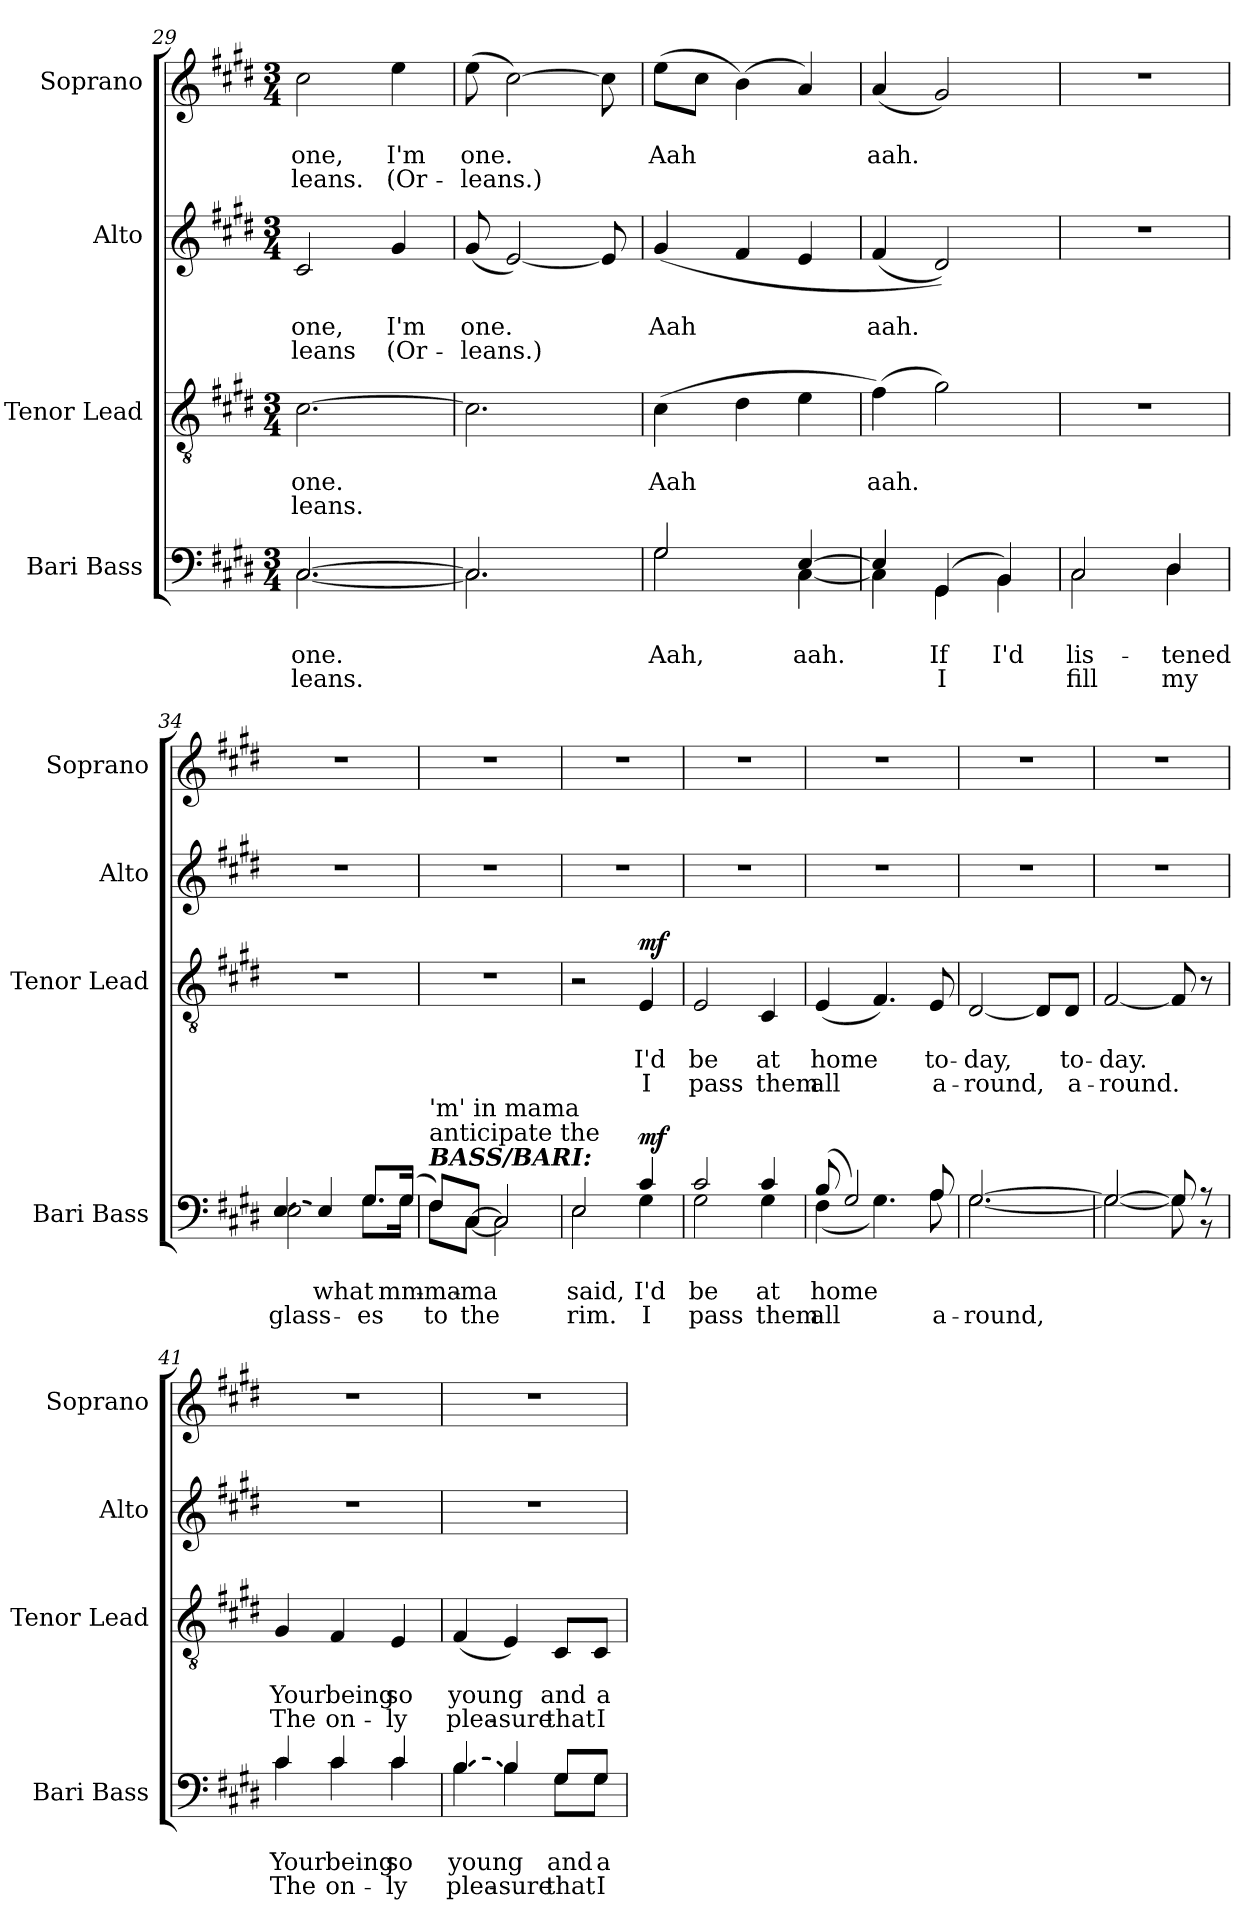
**kern	**text	**text	**text	**dynam	**kern	**text	**text	**text	**dynam	**kern	**text	**text	**text	**kern	**text	**text	**text
*part4	*part4	*part4	*part4	*part4	*part3	*part3	*part3	*part3	*part3	*part2	*part2	*part2	*part2	*part1	*part1	*part1	*part1
*staff4	*staff4	*staff4	*staff4	*staff4	*staff3	*staff3	*staff3	*staff3	*staff3	*staff2	*staff2	*staff2	*staff2	*staff1	*staff1	*staff1	*staff1
*I"Bari Bass	*	*	*	*	*I"Tenor Lead	*	*	*	*	*I"Alto	*	*	*	*I"Soprano	*	*	*
*I'Bari Bass	*	*	*	*	*I'Tenor  Lead	*	*	*	*	*I'Alto	*	*	*	*I'Soprano	*	*	*
*clefF4	*	*	*	*	*clefGv2	*	*	*	*	*clefG2	*	*	*	*clefG2	*	*	*
*k[f#c#g#d#]	*	*	*	*	*k[f#c#g#d#]	*	*	*	*	*k[f#c#g#d#]	*	*	*	*k[f#c#g#d#]	*	*	*
*M3/4	*	*	*	*	*M3/4	*	*	*	*	*M3/4	*	*	*	*M3/4	*	*	*
=29	=29	=29	=29	=29	=29	=29	=29	=29	=29	=29	=29	=29	=29	=29	=29	=29	=29
!	!	!LO:LY:b	!LO:LY:b	!	!	!	!LO:LY:b	!LO:LY:b	!	!	!	!LO:LY:b	!LO:LY:b	!	!	!LO:LY:b	!LO:LY:b
*^	*	*	*	*	*	*	*	*	*	*	*	*	*	*	*	*	*
[2.C#/	[2.C#\	.	one.	-leans.	.	[2.c#\	.	one.	-leans.	.	2c#/	.	one,	-leans	2cc#\	.	one,	-leans.
!	!	!	!	!	!	!	!	!	!	!	!	!	!LO:LY:b	!LO:LY:b	!	!	!LO:LY:b	!LO:LY:b
.	.	.	.	.	.	.	.	.	.	.	4g#/	.	I'm	(Or-	4ee\	.	I'm	(Or-
=30	=30	=30	=30	=30	=30	=30	=30	=30	=30	=30	=30	=30	=30	=30	=30	=30	=30	=30
!	!	!	!	!	!	!	!	!	!	!	!	!	!LO:LY:b	!LO:LY:b	!	!	!LO:LY:b	!LO:LY:b
2.C#/]	2.C#\]	.	.	.	.	2.c#\]	.	.	.	.	(8g#/	.	one.	-leans.)	(8ee\	.	one.	-leans.)
.	.	.	.	.	.	.	.	.	.	.	[2e/)	.	.	.	[2cc#\)	.	.	.
.	.	.	.	.	.	.	.	.	.	.	8e/]	.	.	.	8cc#\]	.	.	.
=31	=31	=31	=31	=31	=31	=31	=31	=31	=31	=31	=31	=31	=31	=31	=31	=31	=31	=31
!	!	!	!LO:LY:b	!	!	!	!	!LO:LY:b	!	!	!	!	!LO:LY:b	!	!	!	!LO:LY:b	!
2G#/	2G#\	.	Aah,	.	.	(4c#\	.	Aah	.	.	(4g#/	.	Aah	.	(8ee\L	.	Aah	.
.	.	.	.	.	.	.	.	.	.	.	.	.	.	.	8cc#\J	.	.	.
.	.	.	.	.	.	4d#\	.	.	.	.	4f#/	.	.	.	(4b\)	.	.	.
!	!	!	!LO:LY:b	!	!	!	!	!	!	!	!	!	!	!	!	!	!	!
[4E/	[4C#\	.	aah.	.	.	4e\	.	.	.	.	4e/	.	.	.	4a/)	.	.	.
=32	=32	=32	=32	=32	=32	=32	=32	=32	=32	=32	=32	=32	=32	=32	=32	=32	=32	=32
!	!	!	!	!	!	!	!	!LO:LY:b	!	!	!	!	!LO:LY:b	!	!	!	!LO:LY:b	!
4E/]	4C#\]	.	.	.	.	(4f#\)	.	aah.	.	.	(4f#/	.	aah.	.	(4a/	.	aah.	.
!	!	!	!LO:LY:b	!LO:LY:b	!	!	!	!	!	!	!	!	!	!	!	!	!	!
(4GG#/	4GG#\	.	If	I	.	2g#\)	.	.	.	.	2d#/))	.	.	.	2g#/)	.	.	.
!	!	!	!LO:LY:b	!	!	!	!	!	!	!	!	!	!	!	!	!	!	!
4BB/)	4BB\	.	I'd	.	.	.	.	.	.	.	.	.	.	.	.	.	.	.
=33	=33	=33	=33	=33	=33	=33	=33	=33	=33	=33	=33	=33	=33	=33	=33	=33	=33	=33
!	!	!	!LO:LY:b	!LO:LY:b	!	!	!	!	!	!	!	!	!	!	!	!	!	!
2C#/	2C#\	.	lis-	fill	.	2.r	.	.	.	.	2.r	.	.	.	2.r	.	.	.
!	!	!	!LO:LY:b	!LO:LY:b	!	!	!	!	!	!	!	!	!	!	!	!	!	!
4D#/	4D#\	.	-tened	my	.	.	.	.	.	.	.	.	.	.	.	.	.	.
!!LO:LB:g=z
=34	=34	=34	=34	=34	=34	=34	=34	=34	=34	=34	=34	=34	=34	=34	=34	=34	=34	=34
!LO:T:dash	!	!	!LO:LY:b	!	!	!	!	!	!	!	!	!	!	!	!	!	!	!
!	!	!	!	!LO:LY:b	!	!	!	!	!	!	!	!	!	!	!	!	!	!
[4E/	2E\	.	.	glass-	.	2.r	.	.	.	.	2.r	.	.	.	2.r	.	.	.
!	!	!	!LO:LY:b	!	!	!	!	!	!	!	!	!	!	!	!	!	!	!
4E/]	.	.	what	.	.	.	.	.	.	.	.	.	.	.	.	.	.	.
!	!	!	!LO:LY:b	!	!	!	!	!	!	!	!	!	!	!	!	!	!	!
!	!	!	!	!LO:LY:b	!	!	!	!	!	!	!	!	!	!	!	!	!	!
8.G#/L	8.G#\L	.	.	-es	.	.	.	.	.	.	.	.	.	.	.	.	.	.
!	!	!	!LO:LY:b	!	!	!	!	!	!	!	!	!	!	!	!	!	!	!
(16G#/Jk	16G#\Jk	.	mm-	.	.	.	.	.	.	.	.	.	.	.	.	.	.	.
=35	=35	=35	=35	=35	=35	=35	=35	=35	=35	=35	=35	=35	=35	=35	=35	=35	=35	=35
!LO:TX:a:Bi:t=BASS/BARI&colon;	!	!	!	!	!	!	!	!	!	!	!	!	!	!	!	!	!	!
!LO:TX:a:t=anticipate the	!	!	!	!	!	!	!	!	!	!	!	!	!	!	!	!	!	!
!LO:TX:a:t='m' in mama	!	!	!	!	!	!	!	!	!	!	!	!	!	!	!	!	!	!
!	!	!	!LO:LY:b	!LO:LY:b	!	!	!	!	!	!	!	!	!	!	!	!	!	!
8F#/L)	8F#\L	.	-ma-	to	.	2.r	.	.	.	.	2.r	.	.	.	2.r	.	.	.
!	!	!	!LO:LY:b	!LO:LY:b	!	!	!	!	!	!	!	!	!	!	!	!	!	!
[8C#/J	[8C#\J	.	-ma	the	.	.	.	.	.	.	.	.	.	.	.	.	.	.
2C#/]	2C#\]	.	.	.	.	.	.	.	.	.	.	.	.	.	.	.	.	.
=36	=36	=36	=36	=36	=36	=36	=36	=36	=36	=36	=36	=36	=36	=36	=36	=36	=36	=36
!	!	!	!LO:LY:b	!LO:LY:b	!	!	!	!	!	!	!	!	!	!	!	!	!	!
2E/	2E\	.	said,	rim.	.	2r	.	.	.	.	2.r	.	.	.	2.r	.	.	.
!	!	!	!LO:LY:b	!LO:LY:b	!LO:DY:a	!	!	!LO:LY:b	!LO:LY:b	!LO:DY:a	!	!	!	!	!	!	!	!
4c#/	4G#\	.	I'd	I	mf	4E/	.	I'd	I	mf	.	.	.	.	.	.	.	.
=37	=37	=37	=37	=37	=37	=37	=37	=37	=37	=37	=37	=37	=37	=37	=37	=37	=37	=37
!	!	!	!LO:LY:b	!LO:LY:b	!	!	!	!LO:LY:b	!LO:LY:b	!	!	!	!	!	!	!	!	!
2c#/	2G#\	.	be	pass	.	2E/	.	be	pass	.	2.r	.	.	.	2.r	.	.	.
!	!	!	!LO:LY:b	!LO:LY:b	!	!	!	!LO:LY:b	!LO:LY:b	!	!	!	!	!	!	!	!	!
4c#/	4G#\	.	at	them	.	4C#/	.	at	them	.	.	.	.	.	.	.	.	.
=38	=38	=38	=38	=38	=38	=38	=38	=38	=38	=38	=38	=38	=38	=38	=38	=38	=38	=38
!	!	!	!LO:LY:b	!LO:LY:b	!	!	!	!LO:LY:b	!LO:LY:b	!	!	!	!	!	!	!	!	!
(8B/	(4F#\	.	home	all	.	(4E/	.	home	all	.	2.r	.	.	.	2.r	.	.	.
2G#/)	.	.	.	.	.	.	.	.	.	.	.	.	.	.	.	.	.	.
.	4.G#\)	.	.	.	.	4.F#/)	.	.	.	.	.	.	.	.	.	.	.	.
!	!	!	!LO:LY:b	!	!	!	!	!	!	!	!	!	!	!	!	!	!	!
!	!	!	!	!LO:LY:b	!	!	!	!LO:LY:b	!LO:LY:b	!	!	!	!	!	!	!	!	!
8A/	8A\	.	.	a-	.	8E/	.	to-	a-	.	.	.	.	.	.	.	.	.
=39	=39	=39	=39	=39	=39	=39	=39	=39	=39	=39	=39	=39	=39	=39	=39	=39	=39	=39
!	!	!	!LO:LY:b	!	!	!	!	!	!	!	!	!	!	!	!	!	!	!
!	!	!	!	!LO:LY:b	!	!	!	!LO:LY:b	!LO:LY:b	!	!	!	!	!	!	!	!	!
[2.G#/	[2.G#\	.	.	-round,	.	[2D#/	.	-day,	-round,	.	2.r	.	.	.	2.r	.	.	.
.	.	.	.	.	.	8D#/L]	.	.	.	.	.	.	.	.	.	.	.	.
!	!	!	!	!	!	!	!	!LO:LY:b	!LO:LY:b	!	!	!	!	!	!	!	!	!
.	.	.	.	.	.	8D#/J	.	to-	a-	.	.	.	.	.	.	.	.	.
=40	=40	=40	=40	=40	=40	=40	=40	=40	=40	=40	=40	=40	=40	=40	=40	=40	=40	=40
!	!	!	!	!	!	!	!	!LO:LY:b	!LO:LY:b	!	!	!	!	!	!	!	!	!
2G#/_	2G#\_	.	.	.	.	[2F#/	.	-day.	-round.	.	2.r	.	.	.	2.r	.	.	.
8G#/]	8G#\]	.	.	.	.	8F#/]	.	.	.	.	.	.	.	.	.	.	.	.
8r	8r	.	.	.	.	8r	.	.	.	.	.	.	.	.	.	.	.	.
=41	=41	=41	=41	=41	=41	=41	=41	=41	=41	=41	=41	=41	=41	=41	=41	=41	=41	=41
!	!	!	!LO:LY:b	!LO:LY:b	!	!	!	!LO:LY:b	!LO:LY:b	!	!	!	!	!	!	!	!	!
4c#/	4c#\	.	Your	The	.	4G#/	.	Your	The	.	2.r	.	.	.	2.r	.	.	.
!	!	!	!LO:LY:b	!LO:LY:b	!	!	!	!LO:LY:b	!LO:LY:b	!	!	!	!	!	!	!	!	!
4c#/	4c#\	.	being	on-	.	4F#/	.	being	on-	.	.	.	.	.	.	.	.	.
!	!	!	!LO:LY:b	!LO:LY:b	!	!	!	!LO:LY:b	!LO:LY:b	!	!	!	!	!	!	!	!	!
4c#/	4c#\	.	so	-ly	.	4E/	.	so	-ly	.	.	.	.	.	.	.	.	.
!!LO:PB:g=z
=42	=42	=42	=42	=42	=42	=42	=42	=42	=42	=42	=42	=42	=42	=42	=42	=42	=42	=42
!LO:T:dash	!	!	!LO:LY:b	!LO:LY:b	!	!	!	!LO:LY:b	!LO:LY:b	!	!	!	!	!	!	!	!	!
[4B/	4B\	.	young	plea-	.	(4F#/	.	young	plea-	.	2.r	.	.	.	2.r	.	.	.
!	!	!	!	!LO:LY:b	!	!	!	!	!LO:LY:b	!	!	!	!	!	!	!	!	!
4B/]	4B\	.	.	-sure	.	4E/)	.	.	-sure	.	.	.	.	.	.	.	.	.
!	!	!	!LO:LY:b	!LO:LY:b	!	!	!	!LO:LY:b	!LO:LY:b	!	!	!	!	!	!	!	!	!
8G#/L	8G#\L	.	and	that	.	8C#/L	.	and	that	.	.	.	.	.	.	.	.	.
!	!	!	!LO:LY:b	!LO:LY:b	!	!	!	!LO:LY:b	!LO:LY:b	!	!	!	!	!	!	!	!	!
8G#/J	8G#\J	.	a	I	.	8C#/J	.	a	I	.	.	.	.	.	.	.	.	.
*v	*v	*	*	*	*	*	*	*	*	*	*	*	*	*	*	*	*	*
=	=	=	=	=	=	=	=	=	=	=	=	=	=	=	=	=	=
*-	*-	*-	*-	*-	*-	*-	*-	*-	*-	*-	*-	*-	*-	*-	*-	*-	*-
